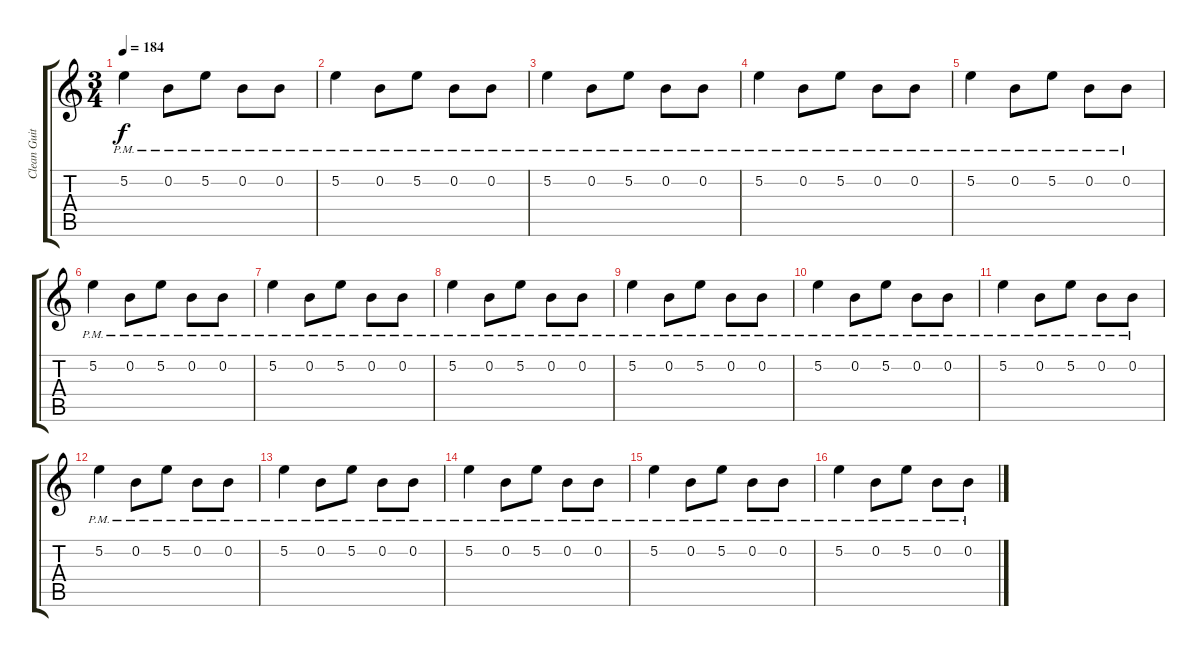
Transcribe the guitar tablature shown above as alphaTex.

\track ("Clean Guitar" "Clean Guit") {instrument electricguitarjazz}
\staff {score tabs}
\tuning (E4 B3 G3 D3 A2 E2) {hide}
\ts (3 4)
\tempo 184
\clef g2
\ks c
5.2{pm}.4{dy f} 0.2{pm}.8 5.2{pm}.8 0.2{pm}.8 0.2{pm}.8 |
5.2{pm}.4 0.2{pm}.8 5.2{pm}.8 0.2{pm}.8 0.2{pm}.8 |
5.2{pm}.4 0.2{pm}.8 5.2{pm}.8 0.2{pm}.8 0.2{pm}.8 |
5.2{pm}.4 0.2{pm}.8 5.2{pm}.8 0.2{pm}.8 0.2{pm}.8 |
5.2{pm}.4 0.2{pm}.8 5.2{pm}.8 0.2{pm}.8 0.2{pm}.8 |
5.2{pm}.4 0.2{pm}.8 5.2{pm}.8 0.2{pm}.8 0.2{pm}.8 |
5.2{pm}.4 0.2{pm}.8 5.2{pm}.8 0.2{pm}.8 0.2{pm}.8 |
5.2{pm}.4 0.2{pm}.8 5.2{pm}.8 0.2{pm}.8 0.2{pm}.8 |
5.2{pm}.4 0.2{pm}.8 5.2{pm}.8 0.2{pm}.8 0.2{pm}.8 |
5.2{pm}.4 0.2{pm}.8 5.2{pm}.8 0.2{pm}.8 0.2{pm}.8 |
5.2{pm}.4 0.2{pm}.8 5.2{pm}.8 0.2{pm}.8 0.2{pm}.8 |
5.2{pm}.4 0.2{pm}.8 5.2{pm}.8 0.2{pm}.8 0.2{pm}.8 |
5.2{pm}.4 0.2{pm}.8 5.2{pm}.8 0.2{pm}.8 0.2{pm}.8 |
5.2{pm}.4 0.2{pm}.8 5.2{pm}.8 0.2{pm}.8 0.2{pm}.8 |
5.2{pm}.4 0.2{pm}.8 5.2{pm}.8 0.2{pm}.8 0.2{pm}.8 |
5.2{pm}.4 0.2{pm}.8 5.2{pm}.8 0.2{pm}.8 0.2{pm}.8
